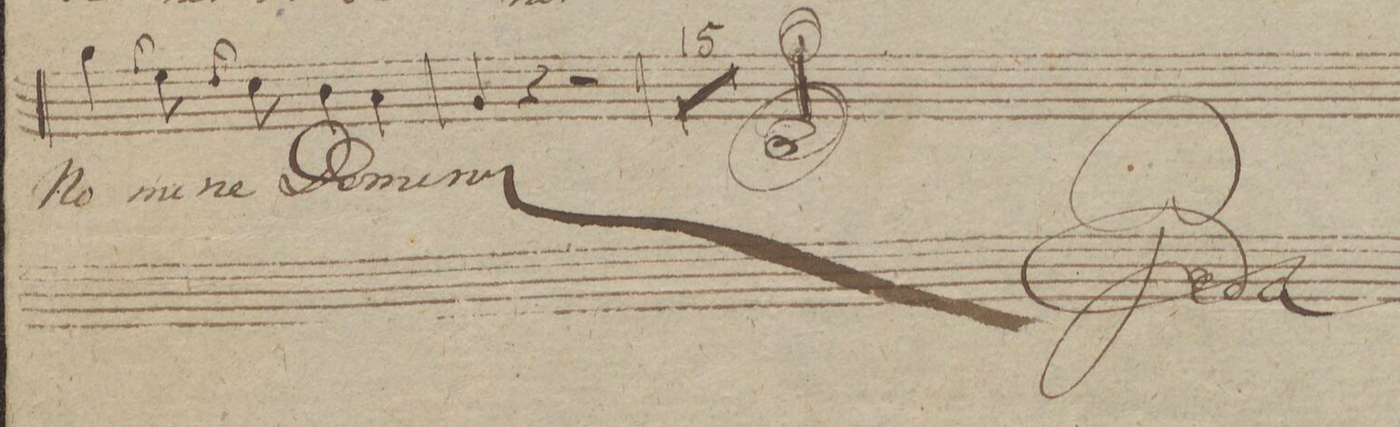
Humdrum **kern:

**kern	**text
*I"Tenore.	*
*clefC4	*
*k[b-]	*
*met(c|)	*
*M2/2	*
4f\	no-
16qqe/	.
8d\	-mi-
16qqc/	.
8B-\	-ne
4A\	Do-
4G\	-mi-
=110	=110
4F/	-ni
4r	.
2r	.
=111	=111
1r	.
=112	=112
1r	.
=113	=113
1r	.
=114	=114
1r	.
=115	=115
1r	.
=116	=116
1r	.
=117	=117
1r	.
=118	=118
1r	.
=119	=119
1r	.
=120	=120
1r	.
=121	=121
1r	.
=122	=122
1r	.
=123	=123
1r	.
=124	=124
1r	.
=125	=125
1r	.
==	==
*-	*-
